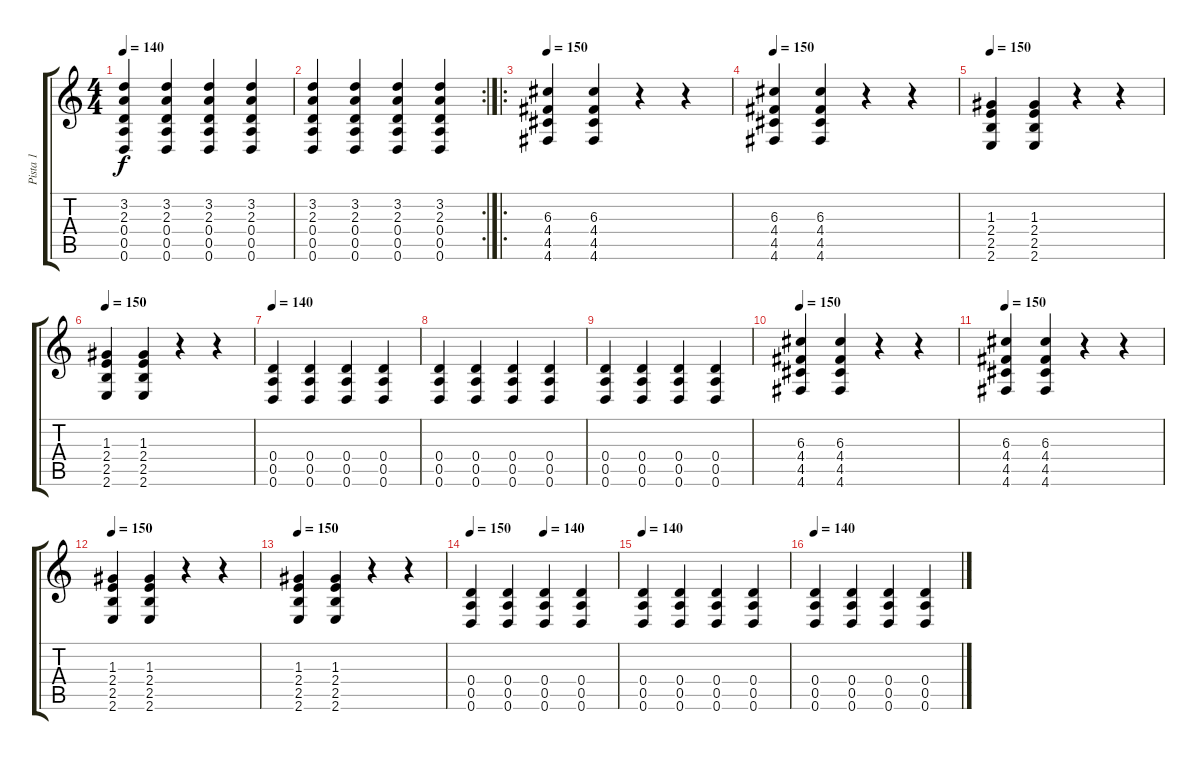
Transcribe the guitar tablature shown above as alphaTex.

\track ("Pista 1" "Pista 1") {instrument acousticguitarsteel}
\staff {score tabs}
\tuning (E4 B3 G3 D3 A2 D2) {hide}
\ts (4 4)
\tempo 140
\clef g2
\ks c
(3.2 2.3 0.4 0.5 0.6).4{dy f} (3.2 2.3 0.4 0.5 0.6).4 (3.2 2.3 0.4 0.5 0.6).4 (3.2 2.3 0.4 0.5 0.6).4 |
\rc 2
(3.2 2.3 0.4 0.5 0.6).4 (3.2 2.3 0.4 0.5 0.6).4 (3.2 2.3 0.4 0.5 0.6).4 (3.2 2.3 0.4 0.5 0.6).4 |
\ro
\tempo 150
(6.3 4.4 4.5 4.6).4{instrument distortionguitar} (6.3 4.4 4.5 4.6).4 r.4 r.4 |
\tempo 150
(6.3 4.4 4.5 4.6).4 (6.3 4.4 4.5 4.6).4 r.4 r.4 |
\tempo 150
(1.3 2.4 2.5 2.6).4 (1.3 2.4 2.5 2.6).4 r.4 r.4 |
\tempo 150
(1.3 2.4 2.5 2.6).4 (1.3 2.4 2.5 2.6).4 r.4 r.4 |
\tempo 140
(0.4 0.5 0.6).4{instrument distortionguitar} (0.4 0.5 0.6).4 (0.4 0.5 0.6).4 (0.4 0.5 0.6).4 |
(0.4 0.5 0.6).4 (0.4 0.5 0.6).4 (0.4 0.5 0.6).4 (0.4 0.5 0.6).4 |
(0.4 0.5 0.6).4 (0.4 0.5 0.6).4 (0.4 0.5 0.6).4 (0.4 0.5 0.6).4 |
\tempo 150
(6.3 4.4 4.5 4.6).4{instrument overdrivenguitar} (6.3 4.4 4.5 4.6).4 r.4 r.4 |
\tempo 150
(6.3 4.4 4.5 4.6).4{instrument overdrivenguitar} (6.3 4.4 4.5 4.6).4 r.4 r.4 |
\tempo 150
(1.3 2.4 2.5 2.6).4{instrument overdrivenguitar} (1.3 2.4 2.5 2.6).4 r.4 r.4 |
\tempo 150
(1.3 2.4 2.5 2.6).4{instrument overdrivenguitar} (1.3 2.4 2.5 2.6).4 r.4 r.4 |
\tempo 150
\tempo (140 0.5)
(0.4 0.5 0.6).4{instrument overdrivenguitar} (0.4 0.5 0.6).4 (0.4 0.5 0.6).4 (0.4 0.5 0.6).4 |
\tempo 140
(0.4 0.5 0.6).4{instrument overdrivenguitar} (0.4 0.5 0.6).4 (0.4 0.5 0.6).4 (0.4 0.5 0.6).4 |
\tempo 140
(0.4 0.5 0.6).4 (0.4 0.5 0.6).4 (0.4 0.5 0.6).4 (0.4 0.5 0.6).4
